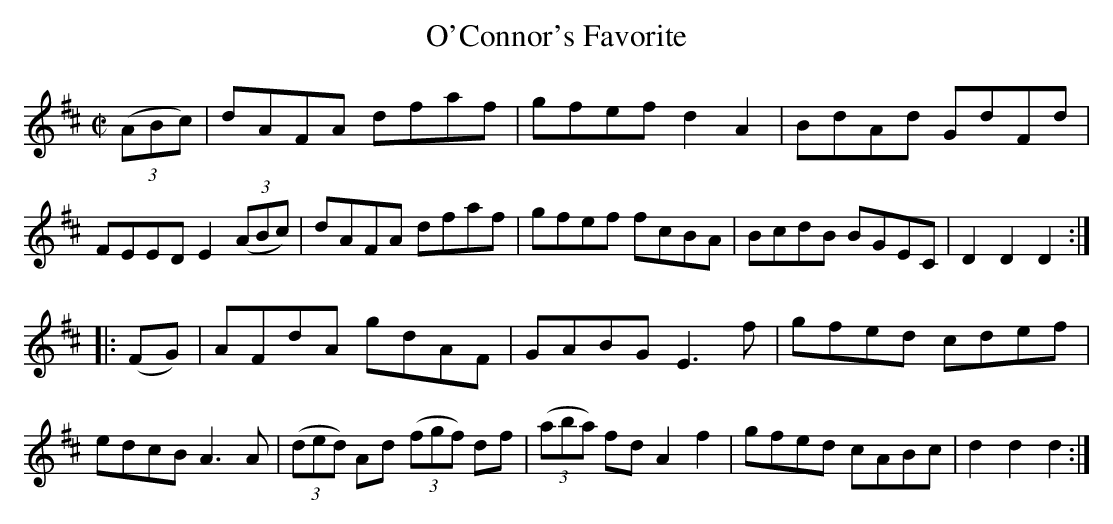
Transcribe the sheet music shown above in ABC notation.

X:1
T: O'Connor's Favorite
M: C|
L: 1/8
K: D
((3ABc) |\
dAFA dfaf | gfef d2A2 | BdAd GdFd | FEED E2 ((3ABc) |\
dAFA dfaf | gfef fcBA | BcdB BGEC | D2D2 D2 :|
|: (FG) |\
AFdA gdAF | GABG E3 f | gfed cdef | edcB A3 A |\
((3ded) Ad ((3fgf) df | ((3aba) fd A2f2 | gfed cABc | d2d2 d2 :|
